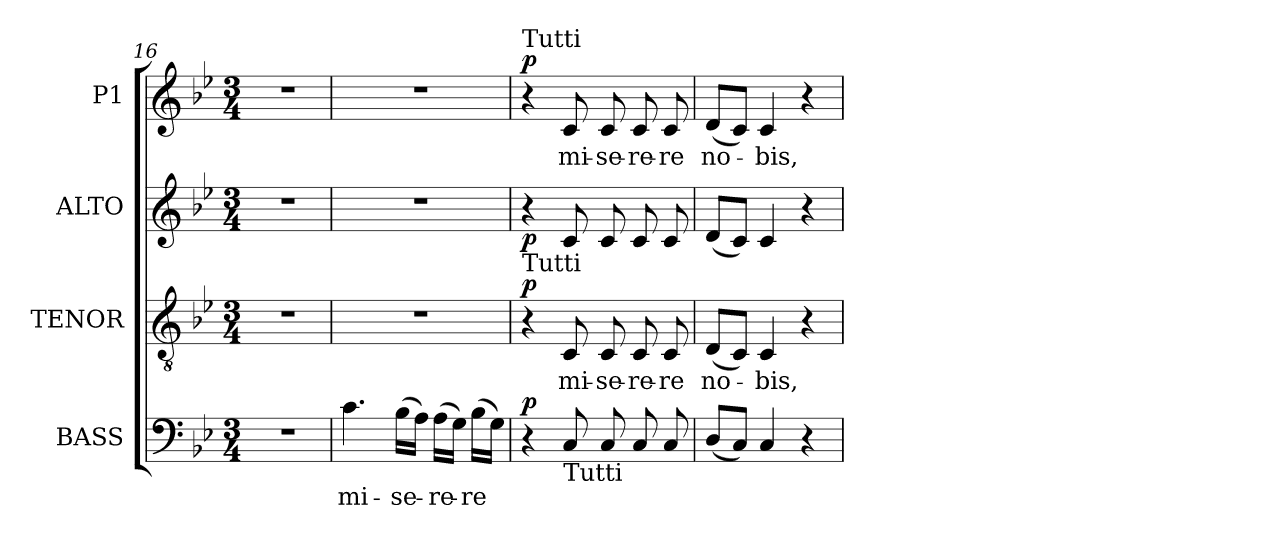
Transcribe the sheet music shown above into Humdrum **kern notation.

**kern	**text	**dynam	**kern	**text	**dynam	**kern	**dynam	**kern	**text	**dynam
*part4	*part4	*part4	*part3	*part3	*part3	*part2	*part2	*part1	*part1	*part1
*staff4	*staff4	*staff4	*staff3	*staff3	*staff3	*staff2	*staff2	*staff1	*staff1	*staff1
*I"BASS	*	*	*I"TENOR	*	*	*I"ALTO	*	*I"P1	*	*
*clefF4	*	*	*clefGv2	*	*	*clefG2	*	*clefG2	*	*
*	*	*	*ITrd7c12	*	*	*	*	*	*	*
*k[b-e-]	*	*	*k[b-e-]	*	*	*k[b-e-]	*	*k[b-e-]	*	*
*B-:	*	*	*B-:	*	*	*B-:	*	*B-:	*	*
*M3/4	*	*	*M3/4	*	*	*M3/4	*	*M3/4	*	*
=16	=16	=16	=16	=16	=16	=16	=16	=16	=16	=16
2.r	.	.	2.r	.	.	2.r	.	2.r	.	.
=17	=17	=17	=17	=17	=17	=17	=17	=17	=17	=17
!	!LO:LY:b:color=#000000	!	!LO:N:vis=1	!	!	!LO:N:vis=1	!	!LO:N:vis=1	!	!
4.ci\	mi-	.	2.r	.	.	2.r	.	2.r	.	.
!	!LO:LY:b:color=#000000	!	!	!	!	!	!	!	!	!
(16B-i\LL	-se-	.	.	.	.	.	.	.	.	.
16Ai\JJ)	.	.	.	.	.	.	.	.	.	.
!	!LO:LY:b:color=#000000	!	!	!	!	!	!	!	!	!
(16Ai\LL	-re-	.	.	.	.	.	.	.	.	.
16Gi\JJ)	.	.	.	.	.	.	.	.	.	.
!	!LO:LY:b:color=#000000	!	!	!	!	!	!	!	!	!
(16B-i\LL	-re	.	.	.	.	.	.	.	.	.
16Gi\JJ)	.	.	.	.	.	.	.	.	.	.
=18	=18	=18	=18	=18	=18	=18	=18	=18	=18	=18
!	!	!	!	!	!	!	!	!LO:TX:a:t=Tutti	!	!
!	!	!	!LO:TX:a:t=Tutti	!	!	!	!	!	!	!
4r	.	p	4r	.	p	4r	p	4r	.	p
!	!	!	!	!LO:LY:b:color=#000000	!	!	!	!	!	!
!LO:TX:b:t=Tutti	!	!	!	!	!	!	!	!	!	!
!	!	!	!	!	!	!	!	!	!LO:LY:b:color=#000000	!
8Ci/	.	.	8CCi/	mi-	.	8ci/	.	8ci/	mi-	.
!	!	!	!	!LO:LY:b:color=#000000	!	!	!	!	!	!
!	!	!	!	!	!	!	!	!	!LO:LY:b:color=#000000	!
8Ci/	.	.	8CCi/	-se-	.	8ci/	.	8ci/	-se-	.
!	!	!	!	!LO:LY:b:color=#000000	!	!	!	!	!	!
!	!	!	!	!	!	!	!	!	!LO:LY:b:color=#000000	!
8Ci/	.	.	8CCi/	-re-	.	8ci/	.	8ci/	-re-	.
!	!	!	!	!LO:LY:b:color=#000000	!	!	!	!	!	!
!	!	!	!	!	!	!	!	!	!LO:LY:b:color=#000000	!
8Ci/	.	.	8CCi/	-re	.	8ci/	.	8ci/	-re	.
=19	=19	=19	=19	=19	=19	=19	=19	=19	=19	=19
!	!	!	!	!LO:LY:b:color=#000000	!	!	!	!	!	!
!	!	!	!	!	!	!	!	!	!LO:LY:b:color=#000000	!
(8Di/L	.	.	(8DDi/L	no-	.	(8di/L	.	(8di/L	no-	.
8Ci/J)	.	.	8CCi/J)	.	.	8ci/J)	.	8ci/J)	.	.
!	!	!	!	!LO:LY:b:color=#000000	!	!	!	!	!	!
!	!	!	!	!	!	!	!	!	!LO:LY:b:color=#000000	!
4Ci/	.	.	4CCi/	-bis,	.	4ci/	.	4ci/	-bis,	.
4r	.	.	4r	.	.	4r	.	4r	.	.
=	=	=	=	=	=	=	=	=	=	=
*-	*-	*-	*-	*-	*-	*-	*-	*-	*-	*-
